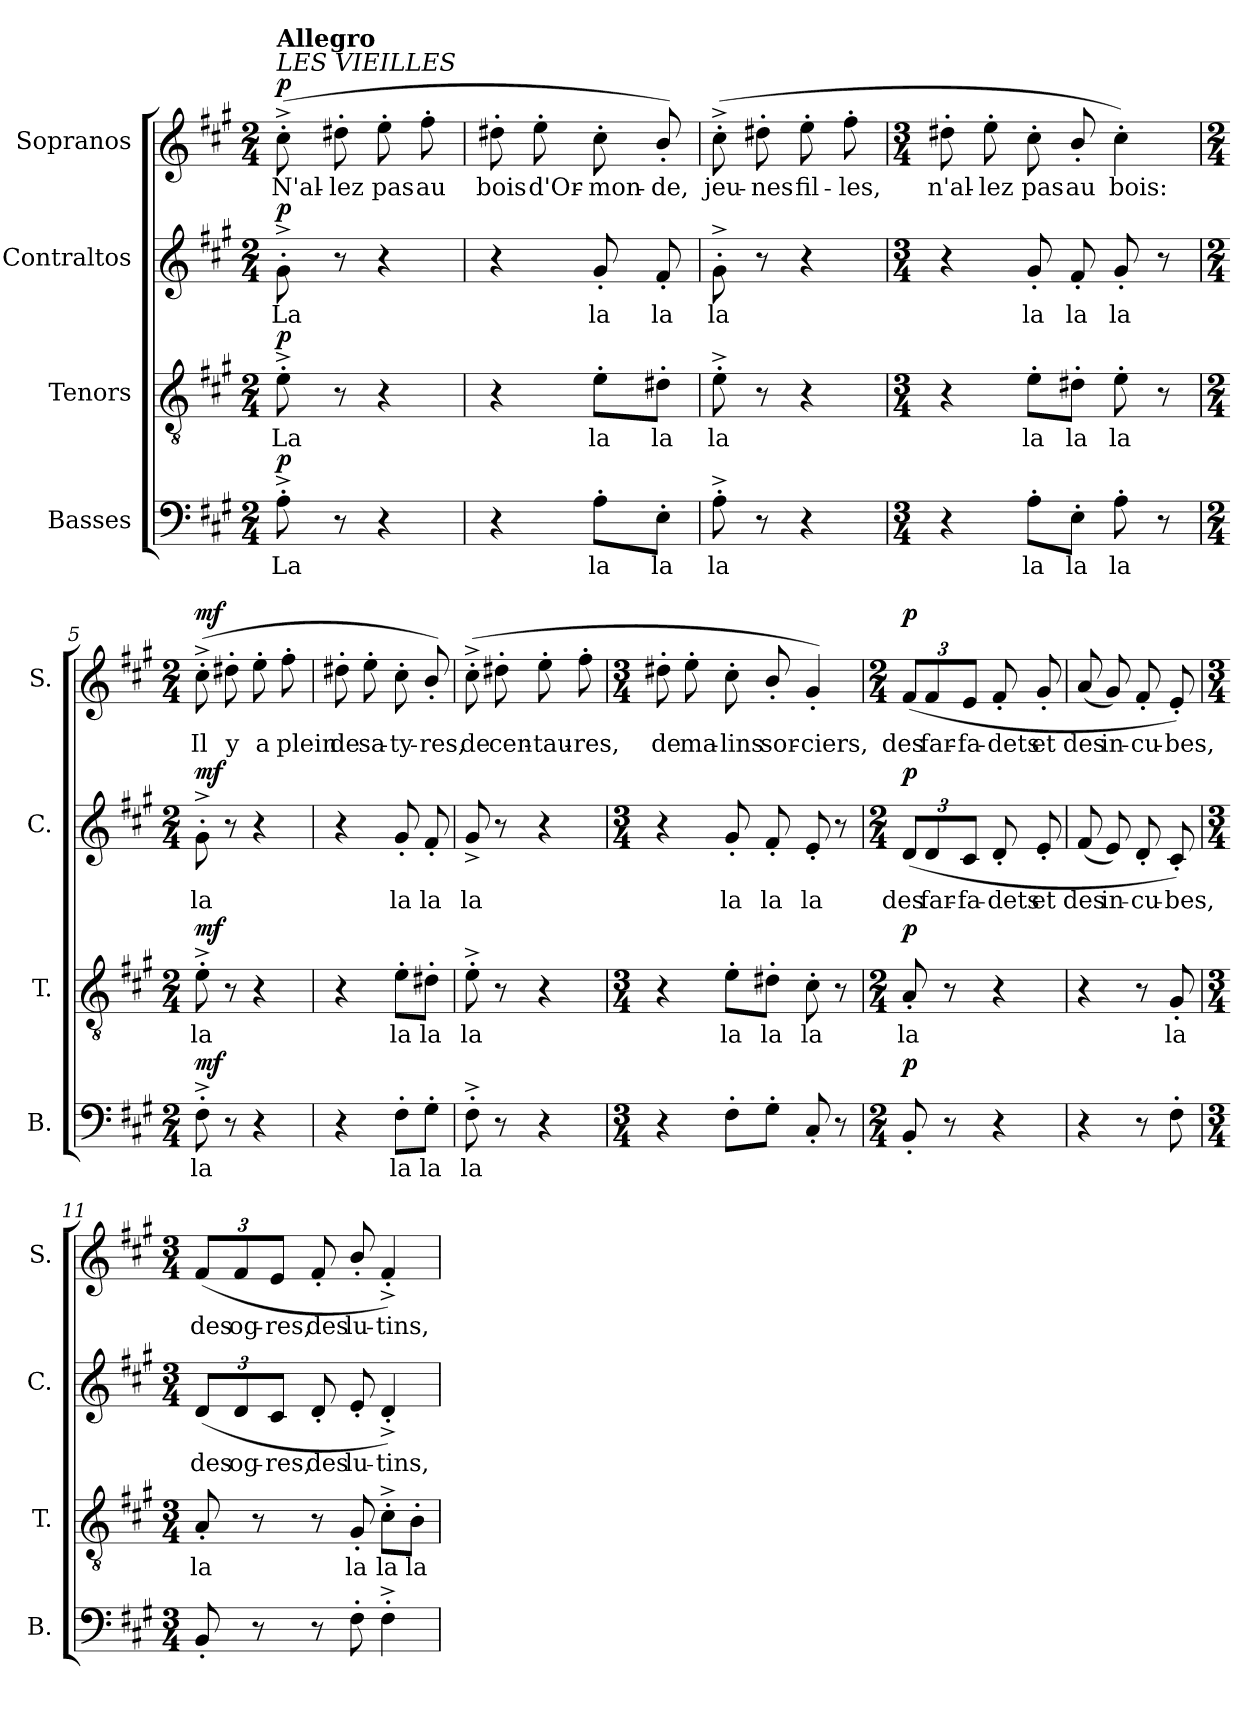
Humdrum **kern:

**kern	**text	**dynam	**kern	**text	**dynam	**kern	**text	**dynam	**kern	**text	**dynam
*part4	*part4	*part4	*part3	*part3	*part3	*part2	*part2	*part2	*part1	*part1	*part1
*staff4	*staff4	*staff4	*staff3	*staff3	*staff3	*staff2	*staff2	*staff2	*staff1	*staff1	*staff1
*I"Basses	*	*	*I"Tenors	*	*	*I"Contraltos	*	*	*I"Sopranos	*	*
*I'B.	*	*	*I'T.	*	*	*I'C.	*	*	*I'S.	*	*
*clefF4	*	*	*clefGv2	*	*	*clefG2	*	*	*clefG2	*	*
*	*	*	*ITrd7c12	*	*	*	*	*	*	*	*
*k[f#c#g#]	*	*	*k[f#c#g#]	*	*	*k[f#c#g#]	*	*	*k[f#c#g#]	*	*
*A:	*	*	*A:	*	*	*A:	*	*	*A:	*	*
*M2/4	*	*	*M2/4	*	*	*M2/4	*	*	*M2/4	*	*
*MM132	*	*	*MM132	*	*	*MM132	*	*	*MM132	*	*
=1	=1	=1	=1	=1	=1	=1	=1	=1	=1	=1	=1
!	!	!	!	!	!	!	!	!	!LO:TX:a:i:t=LES VIEILLES	!	!
!	!	!	!	!	!	!	!	!	!LO:TX:a:B:t=Allegro	!	!
!	!LO:LY:b	!LO:DY:a	!	!LO:LY:b	!LO:DY:a	!	!LO:LY:b	!LO:DY:a	!	!LO:LY:b	!LO:DY:a
8A'^\	La	p	8E'^\	La	p	8g#'^\	La	p	(>8cc#'^\	N'al-	p
!	!	!	!	!	!	!	!	!	!	!LO:LY:b	!
8r	.	.	8r	.	.	8r	.	.	8dd#X'\	-lez	.
!	!	!	!	!	!	!	!	!	!	!LO:LY:b	!
4r	.	.	4r	.	.	4r	.	.	8ee'\	pas	.
!	!	!	!	!	!	!	!	!	!	!LO:LY:b	!
.	.	.	.	.	.	.	.	.	8ff#'\	au	.
=2	=2	=2	=2	=2	=2	=2	=2	=2	=2	=2	=2
!	!	!	!	!	!	!	!	!	!	!LO:LY:b	!
4r	.	.	4r	.	.	4r	.	.	8dd#X'\	bois	.
!	!	!	!	!	!	!	!	!	!	!LO:LY:b	!
.	.	.	.	.	.	.	.	.	8ee'\	d'Or-	.
!	!LO:LY:b	!	!	!LO:LY:b	!	!	!LO:LY:b	!	!	!LO:LY:b	!
8A'\L	la	.	8E'\L	la	.	8g#'/	la	.	8cc#'\	-mon-	.
!	!LO:LY:b	!	!	!LO:LY:b	!	!	!LO:LY:b	!	!	!LO:LY:b	!
8E'\J	la	.	8D#X'\J	la	.	8f#'/	la	.	8b'/)	-de,	.
=3	=3	=3	=3	=3	=3	=3	=3	=3	=3	=3	=3
!	!LO:LY:b	!	!	!LO:LY:b	!	!	!LO:LY:b	!	!	!LO:LY:b	!
8A'^\	la	.	8E'^\	la	.	8g#'^\	la	.	(>8cc#'^\	jeu-	.
!	!	!	!	!	!	!	!	!	!	!LO:LY:b	!
8r	.	.	8r	.	.	8r	.	.	8dd#X'\	-nes	.
!	!	!	!	!	!	!	!	!	!	!LO:LY:b	!
4r	.	.	4r	.	.	4r	.	.	8ee'\	fil-	.
!	!	!	!	!	!	!	!	!	!	!LO:LY:b	!
.	.	.	.	.	.	.	.	.	8ff#'\	-les,	.
=4	=4	=4	=4	=4	=4	=4	=4	=4	=4	=4	=4
*M3/4	*	*	*M3/4	*	*	*M3/4	*	*	*M3/4	*	*
!	!	!	!	!	!	!	!	!	!	!LO:LY:b	!
4r	.	.	4r	.	.	4r	.	.	8dd#X'\	n'al-	.
!	!	!	!	!	!	!	!	!	!	!LO:LY:b	!
.	.	.	.	.	.	.	.	.	8ee'\	-lez	.
!	!LO:LY:b	!	!	!LO:LY:b	!	!	!LO:LY:b	!	!	!LO:LY:b	!
8A'\L	la	.	8E'\L	la	.	8g#'/	la	.	8cc#'\	pas	.
!	!LO:LY:b	!	!	!LO:LY:b	!	!	!LO:LY:b	!	!	!LO:LY:b	!
8E'\J	la	.	8D#X'\J	la	.	8f#'/	la	.	8b'/	au	.
!	!LO:LY:b	!	!	!LO:LY:b	!	!	!LO:LY:b	!	!	!LO:LY:b	!
8A'\	la	.	8E'\	la	.	8g#'/	la	.	4cc#'\)	bois:	.
8r	.	.	8r	.	.	8r	.	.	.	.	.
=5	=5	=5	=5	=5	=5	=5	=5	=5	=5	=5	=5
*M2/4	*	*	*M2/4	*	*	*M2/4	*	*	*M2/4	*	*
!	!LO:LY:b	!LO:DY:a	!	!LO:LY:b	!LO:DY:a	!	!LO:LY:b	!LO:DY:a	!	!LO:LY:b	!LO:DY:a
8F#'^\	la	mf	8E'^\	la	mf	8g#'^\	la	mf	(>8cc#'^\	Il	mf
!	!	!	!	!	!	!	!	!	!	!LO:LY:b	!
8r	.	.	8r	.	.	8r	.	.	8dd#X'\	y	.
!	!	!	!	!	!	!	!	!	!	!LO:LY:b	!
4r	.	.	4r	.	.	4r	.	.	8ee'\	a	.
!	!	!	!	!	!	!	!	!	!	!LO:LY:b	!
.	.	.	.	.	.	.	.	.	8ff#'\	plein	.
!!LO:LB:g=z
=6	=6	=6	=6	=6	=6	=6	=6	=6	=6	=6	=6
!	!	!	!	!	!	!	!	!	!	!LO:LY:b	!
4r	.	.	4r	.	.	4r	.	.	8dd#X'\	de	.
!	!	!	!	!	!	!	!	!	!	!LO:LY:b	!
.	.	.	.	.	.	.	.	.	8ee'\	sa-	.
!	!LO:LY:b	!	!	!LO:LY:b	!	!	!LO:LY:b	!	!	!LO:LY:b	!
8F#'\L	la	.	8E'\L	la	.	8g#'/	la	.	8cc#'\	-ty-	.
!	!LO:LY:b	!	!	!LO:LY:b	!	!	!LO:LY:b	!	!	!LO:LY:b	!
8G#'\J	la	.	8D#X'\J	la	.	8f#'/	la	.	8b'/)	-res,	.
=7	=7	=7	=7	=7	=7	=7	=7	=7	=7	=7	=7
!	!LO:LY:b	!	!	!LO:LY:b	!	!	!LO:LY:b	!	!	!LO:LY:b	!
8F#'^\	la	.	8E'^\	la	.	8g#^/	la	.	(>8cc#'^\	de	.
!	!	!	!	!	!	!	!	!	!	!LO:LY:b	!
8r	.	.	8r	.	.	8r	.	.	8dd#X'\	cen-	.
!	!	!	!	!	!	!	!	!	!	!LO:LY:b	!
4r	.	.	4r	.	.	4r	.	.	8ee'\	-tau-	.
!	!	!	!	!	!	!	!	!	!	!LO:LY:b	!
.	.	.	.	.	.	.	.	.	8ff#'\	-res,	.
=8	=8	=8	=8	=8	=8	=8	=8	=8	=8	=8	=8
*M3/4	*	*	*M3/4	*	*	*M3/4	*	*	*M3/4	*	*
!	!	!	!	!	!	!	!	!	!	!LO:LY:b	!
4r	.	.	4r	.	.	4r	.	.	8dd#X'\	de	.
!	!	!	!	!	!	!	!	!	!	!LO:LY:b	!
.	.	.	.	.	.	.	.	.	8ee'\	ma-	.
!	!	!	!	!LO:LY:b	!	!	!LO:LY:b	!	!	!LO:LY:b	!
8F#'\L	.	.	8E'\L	la	.	8g#'/	la	.	8cc#'\	-lins	.
!	!	!	!	!LO:LY:b	!	!	!LO:LY:b	!	!	!LO:LY:b	!
8G#'\J	.	.	8D#X'\J	la	.	8f#'/	la	.	8b'/	sor-	.
!	!	!	!	!LO:LY:b	!	!	!LO:LY:b	!	!	!LO:LY:b	!
8C#'/	.	.	8C#'\	la	.	8e'/	la	.	4g#'/)	-ciers,	.
8r	.	.	8r	.	.	8r	.	.	.	.	.
=9	=9	=9	=9	=9	=9	=9	=9	=9	=9	=9	=9
*M2/4	*	*	*M2/4	*	*	*M2/4	*	*	*M2/4	*	*
!	!	!	!	!LO:LY:b	!	!	!	!	!	!	!
*	*	*	*	*	*	*Xbrackettup	*	*	*	*	*
!	!	!	!	!	!	!	!LO:LY:b	!	!	!	!
*	*	*	*	*	*	*	*	*	*Xbrackettup	*	*
!	!	!LO:DY:a	!	!	!LO:DY:a	!	!	!LO:DY:a	!	!LO:LY:b	!LO:DY:a
8BB'/	.	p	8AA'/	la	p	(>12d/L	des	p	(>12f#/L	des	p
!	!	!	!	!	!	!	!LO:LY:b	!	!	!LO:LY:b	!
.	.	.	.	.	.	12d/	far-	.	12f#/	far-	.
8r	.	.	8r	.	.	.	.	.	.	.	.
!	!	!	!	!	!	!	!LO:LY:b	!	!	!LO:LY:b	!
.	.	.	.	.	.	12c#/J	-fa-	.	12e/J	-fa-	.
!	!	!	!	!	!	!	!LO:LY:b	!	!	!LO:LY:b	!
4r	.	.	4r	.	.	8d'/	-dets	.	8f#'/	-dets	.
!	!	!	!	!	!	!	!LO:LY:b	!	!	!LO:LY:b	!
.	.	.	.	.	.	8e'/	et	.	8g#'/	et	.
=10	=10	=10	=10	=10	=10	=10	=10	=10	=10	=10	=10
!	!	!	!	!	!	!	!LO:LY:b	!	!	!LO:LY:b	!
4r	.	.	4r	.	.	(<8f#/	des	.	(<8a/	des	.
!	!	!	!	!	!	!	!LO:LY:b	!	!	!LO:LY:b	!
.	.	.	.	.	.	8e/)	in-	.	8g#/)	in-	.
!	!	!	!	!	!	!	!LO:LY:b	!	!	!LO:LY:b	!
8r	.	.	8r	.	.	8d'/	-cu-	.	8f#'/	-cu-	.
!	!	!	!	!LO:LY:b	!	!	!LO:LY:b	!	!	!LO:LY:b	!
8F#'\	.	.	8GG#'/	la	.	8c#'/)	-bes,	.	8e'/)	-bes,	.
!!LO:PB:g=z
=11	=11	=11	=11	=11	=11	=11	=11	=11	=11	=11	=11
*M3/4	*	*	*M3/4	*	*	*M3/4	*	*	*M3/4	*	*
!	!	!	!	!LO:LY:b	!	!	!LO:LY:b	!	!	!LO:LY:b	!
8BB'/	.	.	8AA'/	la	.	(<12d/L	des	.	(<12f#/L	des	.
!	!	!	!	!	!	!	!LO:LY:b	!	!	!LO:LY:b	!
.	.	.	.	.	.	12d/	og-	.	12f#/	og-	.
8r	.	.	8r	.	.	.	.	.	.	.	.
!	!	!	!	!	!	!	!LO:LY:b	!	!	!LO:LY:b	!
.	.	.	.	.	.	12c#/J	-res,	.	12e/J	-res,	.
!	!	!	!	!	!	!	!LO:LY:b	!	!	!LO:LY:b	!
8r	.	.	8r	.	.	8d'/	des	.	8f#'/	des	.
!	!	!	!	!LO:LY:b	!	!	!LO:LY:b	!	!	!LO:LY:b	!
8F#'\	.	.	8GG#'/	la	.	8e'/	lu-	.	8b'/	lu-	.
!	!	!	!	!LO:LY:b	!	!	!LO:LY:b	!	!	!LO:LY:b	!
4F#'^\	.	.	8C#'^\L	la	.	4d'^/)	-tins,	.	4f#'^/)	-tins,	.
!	!	!	!	!LO:LY:b	!	!	!	!	!	!	!
.	.	.	8BB'\J	la	.	.	.	.	.	.	.
=	=	=	=	=	=	=	=	=	=	=	=
*-	*-	*-	*-	*-	*-	*-	*-	*-	*-	*-	*-
